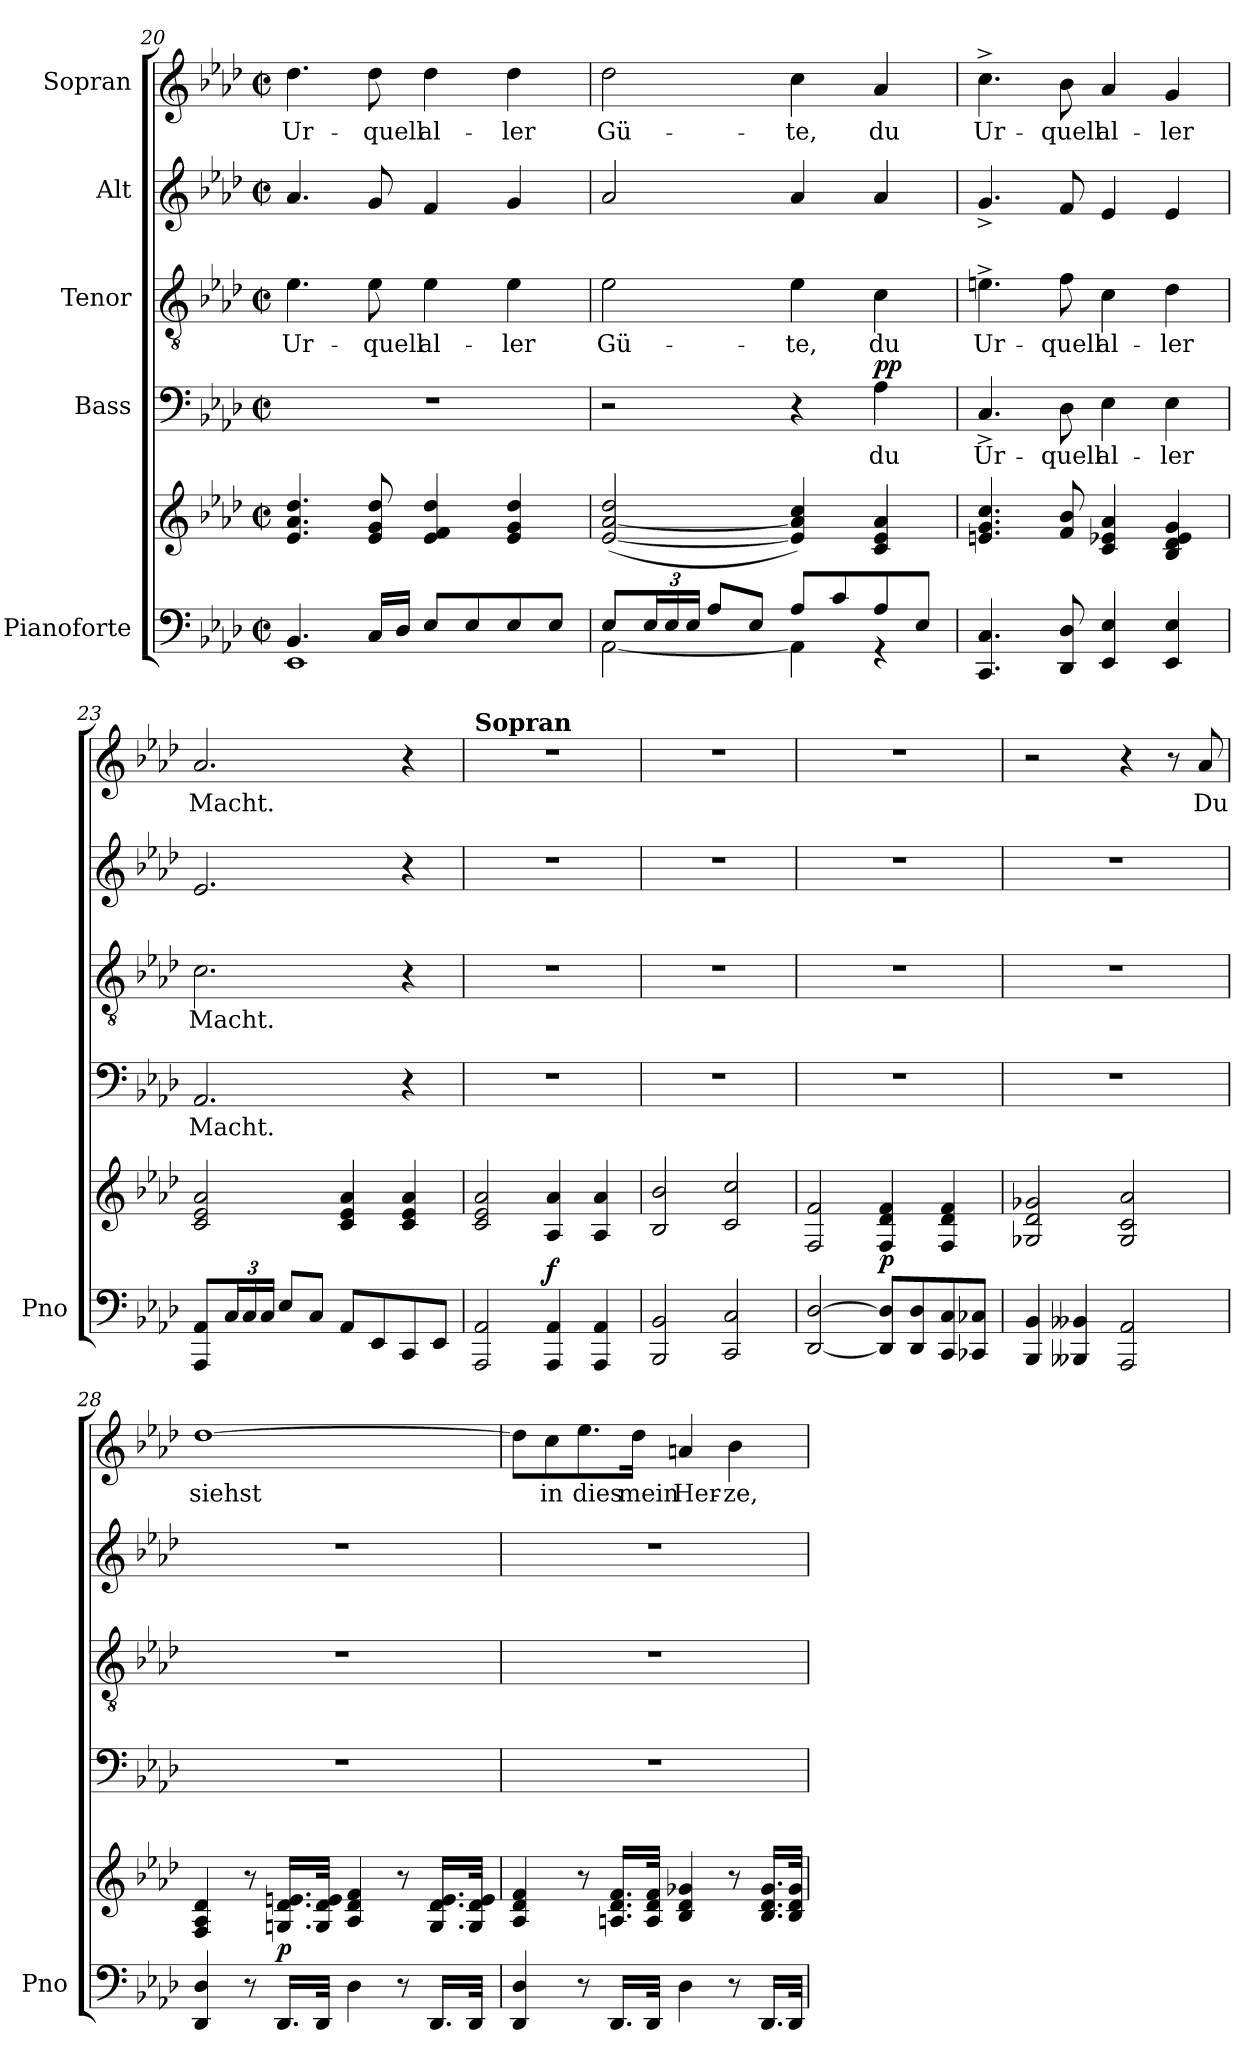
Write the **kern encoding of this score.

**kern	**kern	**dynam	**kern	**text	**dynam	**kern	**text	**kern	**kern	**text
*part5	*part5	*part5	*part4	*part4	*part4	*part3	*part3	*part2	*part1	*part1
*staff6	*staff5	*staff5/6	*staff4	*staff4	*staff4	*staff3	*staff3	*staff2	*staff1	*staff1
*I"Pianoforte	*	*	*I"Bass	*	*	*I"Tenor	*	*I"Alt	*I"Sopran	*
*I'Pno	*	*	*	*	*	*	*	*	*	*
*clefF4	*clefG2	*	*clefF4	*	*	*clefGv2	*	*clefG2	*clefG2	*
*k[b-e-a-d-]	*k[b-e-a-d-]	*	*k[b-e-a-d-]	*	*	*k[b-e-a-d-]	*	*k[b-e-a-d-]	*k[b-e-a-d-]	*
*M2/2	*M2/2	*	*M2/2	*	*	*M2/2	*	*M2/2	*M2/2	*
*met(c|)	*met(c|)	*	*met(c|)	*	*	*met(c|)	*	*met(c|)	*met(c|)	*
=20	=20	=20	=20	=20	=20	=20	=20	=20	=20	=20
*^	*	*	*	*	*	*	*	*	*	*
!	!	!	!	!	!	!	!	!LO:LY:b	!	!	!LO:LY:b
4.BB-/	1EE-	4.e-/ 4.a-/ 4.dd-/	.	1r	.	.	4.e-\	Ur-	4.a-/	4.dd-\	Ur-
!	!	!	!	!	!	!	!	!LO:LY:b	!	!	!LO:LY:b
16C/LL	.	8e-/ 8g/ 8dd-/	.	.	.	.	8e-\	-quell	8g/	8dd-\	-quell
16D-/JJ	.	.	.	.	.	.	.	.	.	.	.
!	!	!	!	!	!	!	!	!LO:LY:b	!	!	!LO:LY:b
8E-/L	.	4e-/ 4f/ 4dd-/	.	.	.	.	4e-\	al-	4f/	4dd-\	al-
8E-/	.	.	.	.	.	.	.	.	.	.	.
!	!	!	!	!	!	!	!	!LO:LY:b	!	!	!LO:LY:b
8E-/	.	4e-/ 4g/ 4dd-/	.	.	.	.	4e-\	-ler	4g/	4dd-\	-ler
8E-/J	.	.	.	.	.	.	.	.	.	.	.
=21	=21	=21	=21	=21	=21	=21	=21	=21	=21	=21	=21
!	!	!	!	!	!	!	!	!LO:LY:b	!	!	!LO:LY:b
8E-/L	[2AA-\	([2e-/ [2a-/ 2dd-/	.	2r	.	.	2e-\	Gü-	2a-/	2dd-\	Gü-
*Xbrackettup	*	*	*	*	*	*	*	*	*	*	*
24E-/L	.	.	.	.	.	.	.	.	.	.	.
24E-/	.	.	.	.	.	.	.	.	.	.	.
24E-/JJ	.	.	.	.	.	.	.	.	.	.	.
8A-/L	.	.	.	.	.	.	.	.	.	.	.
8E-/J	.	.	.	.	.	.	.	.	.	.	.
!	!	!	!	!	!	!	!	!LO:LY:b	!	!	!LO:LY:b
8A-/L	4AA-\]	4e-/] 4a-/] 4cc/)	.	4r	.	.	4e-\	-te,	4a-/	4cc\	-te,
8c/	.	.	.	.	.	.	.	.	.	.	.
!	!	!	!	!	!LO:LY:b	!LO:DY:a	!	!LO:LY:b	!	!	!LO:LY:b
8A-/	4r	4c/ 4e-/ 4a-/	.	4A-\	du	pp	4c\	du	4a-/	4a-/	du
8E-/J	.	.	.	.	.	.	.	.	.	.	.
*v	*v	*	*	*	*	*	*	*	*	*	*
=22	=22	=22	=22	=22	=22	=22	=22	=22	=22	=22
!	!	!	!	!LO:LY:b	!	!	!LO:LY:b	!	!	!LO:LY:b
4.CC/ 4.C/	4.en/ 4.g/ 4.cc/	.	4.C^/	Ur-	.	4.en^\	Ur-	4.g^/	4.cc^\	Ur-
!	!	!	!	!LO:LY:b	!	!	!LO:LY:b	!	!	!LO:LY:b
8DD-/ 8D-/	8f/ 8b-/	.	8D-\	-quell	.	8f\	-quell	8f/	8b-\	-quell
!	!	!	!	!LO:LY:b	!	!	!LO:LY:b	!	!	!LO:LY:b
4EE-/ 4E-/	4c/ 4e-X/ 4a-/	.	4E-\	al-	.	4c\	al-	4e-/	4a-/	al-
!	!	!	!	!LO:LY:b	!	!	!LO:LY:b	!	!	!LO:LY:b
4EE-/ 4E-/	4B-/ 4d-/ 4e-/ 4g/	.	4E-\	-ler	.	4d-\	-ler	4e-/	4g/	-ler
=23	=23	=23	=23	=23	=23	=23	=23	=23	=23	=23
!	!	!	!	!LO:LY:b	!	!	!LO:LY:b	!	!	!LO:LY:b
8AAA-/ 8AA-/L	2c/ 2e-/ 2a-/	.	2.AA-/	Macht.	.	2.c\	Macht.	2.e-/	2.a-/	Macht.
24C/L	.	.	.	.	.	.	.	.	.	.
24C/	.	.	.	.	.	.	.	.	.	.
24C/JJ	.	.	.	.	.	.	.	.	.	.
8E-/L	.	.	.	.	.	.	.	.	.	.
8C/J	.	.	.	.	.	.	.	.	.	.
8AA-/L	4c/ 4e-/ 4a-/	.	.	.	.	.	.	.	.	.
8EE-/	.	.	.	.	.	.	.	.	.	.
8CC/	4c/ 4e-/ 4a-/	.	4r	.	.	4r	.	4r	4r	.
8EE-/J	.	.	.	.	.	.	.	.	.	.
!!LO:LB:g=z
=24	=24	=24	=24	=24	=24	=24	=24	=24	=24	=24
!	!	!	!	!	!	!	!	!	!LO:TX:a:B:t=Sopran	!
2AAA-/ 2AA-/	2c/ 2e-/ 2a-/	.	1r	.	.	1r	.	1r	1r	.
!	!	!LO:DY:a=2	!	!	!	!	!	!	!	!
4AAA-/ 4AA-/	4A-/ 4a-/	f	.	.	.	.	.	.	.	.
4AAA-/ 4AA-/	4A-/ 4a-/	.	.	.	.	.	.	.	.	.
=25	=25	=25	=25	=25	=25	=25	=25	=25	=25	=25
2BBB-/ 2BB-/	2B-/ 2b-/	.	1r	.	.	1r	.	1r	1r	.
2CC/ 2C/	2c/ 2cc/	.	.	.	.	.	.	.	.	.
=26	=26	=26	=26	=26	=26	=26	=26	=26	=26	=26
[2DD-/ [2D-/	2F/ 2f/	.	1r	.	.	1r	.	1r	1r	.
!	!	!LO:DY:a=2	!	!	!	!	!	!	!	!
8DD-/] 8D-/]L	4F/ 4d-/ 4f/	p	.	.	.	.	.	.	.	.
8DD-/ 8D-/	.	.	.	.	.	.	.	.	.	.
8CC/ 8C/	4F/ 4d-/ 4f/	.	.	.	.	.	.	.	.	.
8CC-X/ 8C-X/J	.	.	.	.	.	.	.	.	.	.
=27	=27	=27	=27	=27	=27	=27	=27	=27	=27	=27
4BBB-/ 4BB-/	2G-X/ 2d-/ 2g-X/	.	1r	.	.	1r	.	1r	2r	.
4BBB--X/ 4BB--X/	.	.	.	.	.	.	.	.	.	.
2AAA-/ 2AA-/	2G-/ 2c/ 2a-/	.	.	.	.	.	.	.	4r	.
.	.	.	.	.	.	.	.	.	8r	.
!	!	!	!	!	!	!	!	!	!	!LO:LY:b
.	.	.	.	.	.	.	.	.	8a-/	Du
=28	=28	=28	=28	=28	=28	=28	=28	=28	=28	=28
!	!	!	!	!	!	!	!	!	!	!LO:LY:b
4DD-/ 4D-/	4F/ 4A-/ 4d-/	.	1r	.	.	1r	.	1r	[1dd-	-siehst
8r	8r	.	.	.	.	.	.	.	.	.
!	!	!LO:DY:a=2	!	!	!	!	!	!	!	!
16.DD-/LL	16.Gn/ 16.d-/ 16.en/LL	p	.	.	.	.	.	.	.	.
32DD-/JJk	32G/ 32d-/ 32e/JJk	.	.	.	.	.	.	.	.	.
4D-\	4A-/ 4d-/ 4f/	.	.	.	.	.	.	.	.	.
8r	8r	.	.	.	.	.	.	.	.	.
16.DD-/LL	16.G/ 16.d-/ 16.e/LL	.	.	.	.	.	.	.	.	.
32DD-/JJk	32G/ 32d-/ 32e/JJk	.	.	.	.	.	.	.	.	.
!!LO:LB:g=z
=29	=29	=29	=29	=29	=29	=29	=29	=29	=29	=29
4DD-/ 4D-/	4A-/ 4d-/ 4f/	.	1r	.	.	1r	.	1r	8dd-\L]	.
!	!	!	!	!	!	!	!	!	!	!LO:LY:b
.	.	.	.	.	.	.	.	.	8cc\	in
!	!	!	!	!	!	!	!	!	!	!LO:LY:b
8r	8r	.	.	.	.	.	.	.	8.ee-\	dies
16.DD-/LL	16.An/ 16.d-/ 16.f/LL	.	.	.	.	.	.	.	.	.
!	!	!	!	!	!	!	!	!	!	!LO:LY:b
.	.	.	.	.	.	.	.	.	16dd-\Jk	mein
32DD-/JJk	32A/ 32d-/ 32f/JJk	.	.	.	.	.	.	.	.	.
!	!	!	!	!	!	!	!	!	!	!LO:LY:b
4D-\	4B-/ 4d-/ 4g-X/	.	.	.	.	.	.	.	4an/	Her-
!	!	!	!	!	!	!	!	!	!	!LO:LY:b
8r	8r	.	.	.	.	.	.	.	4b-\	-ze,
16.DD-/LL	16.B-/ 16.d-/ 16.g-/LL	.	.	.	.	.	.	.	.	.
32DD-/JJk	32B-/ 32d-/ 32g-/JJk	.	.	.	.	.	.	.	.	.
=	=	=	=	=	=	=	=	=	=	=
*-	*-	*-	*-	*-	*-	*-	*-	*-	*-	*-
